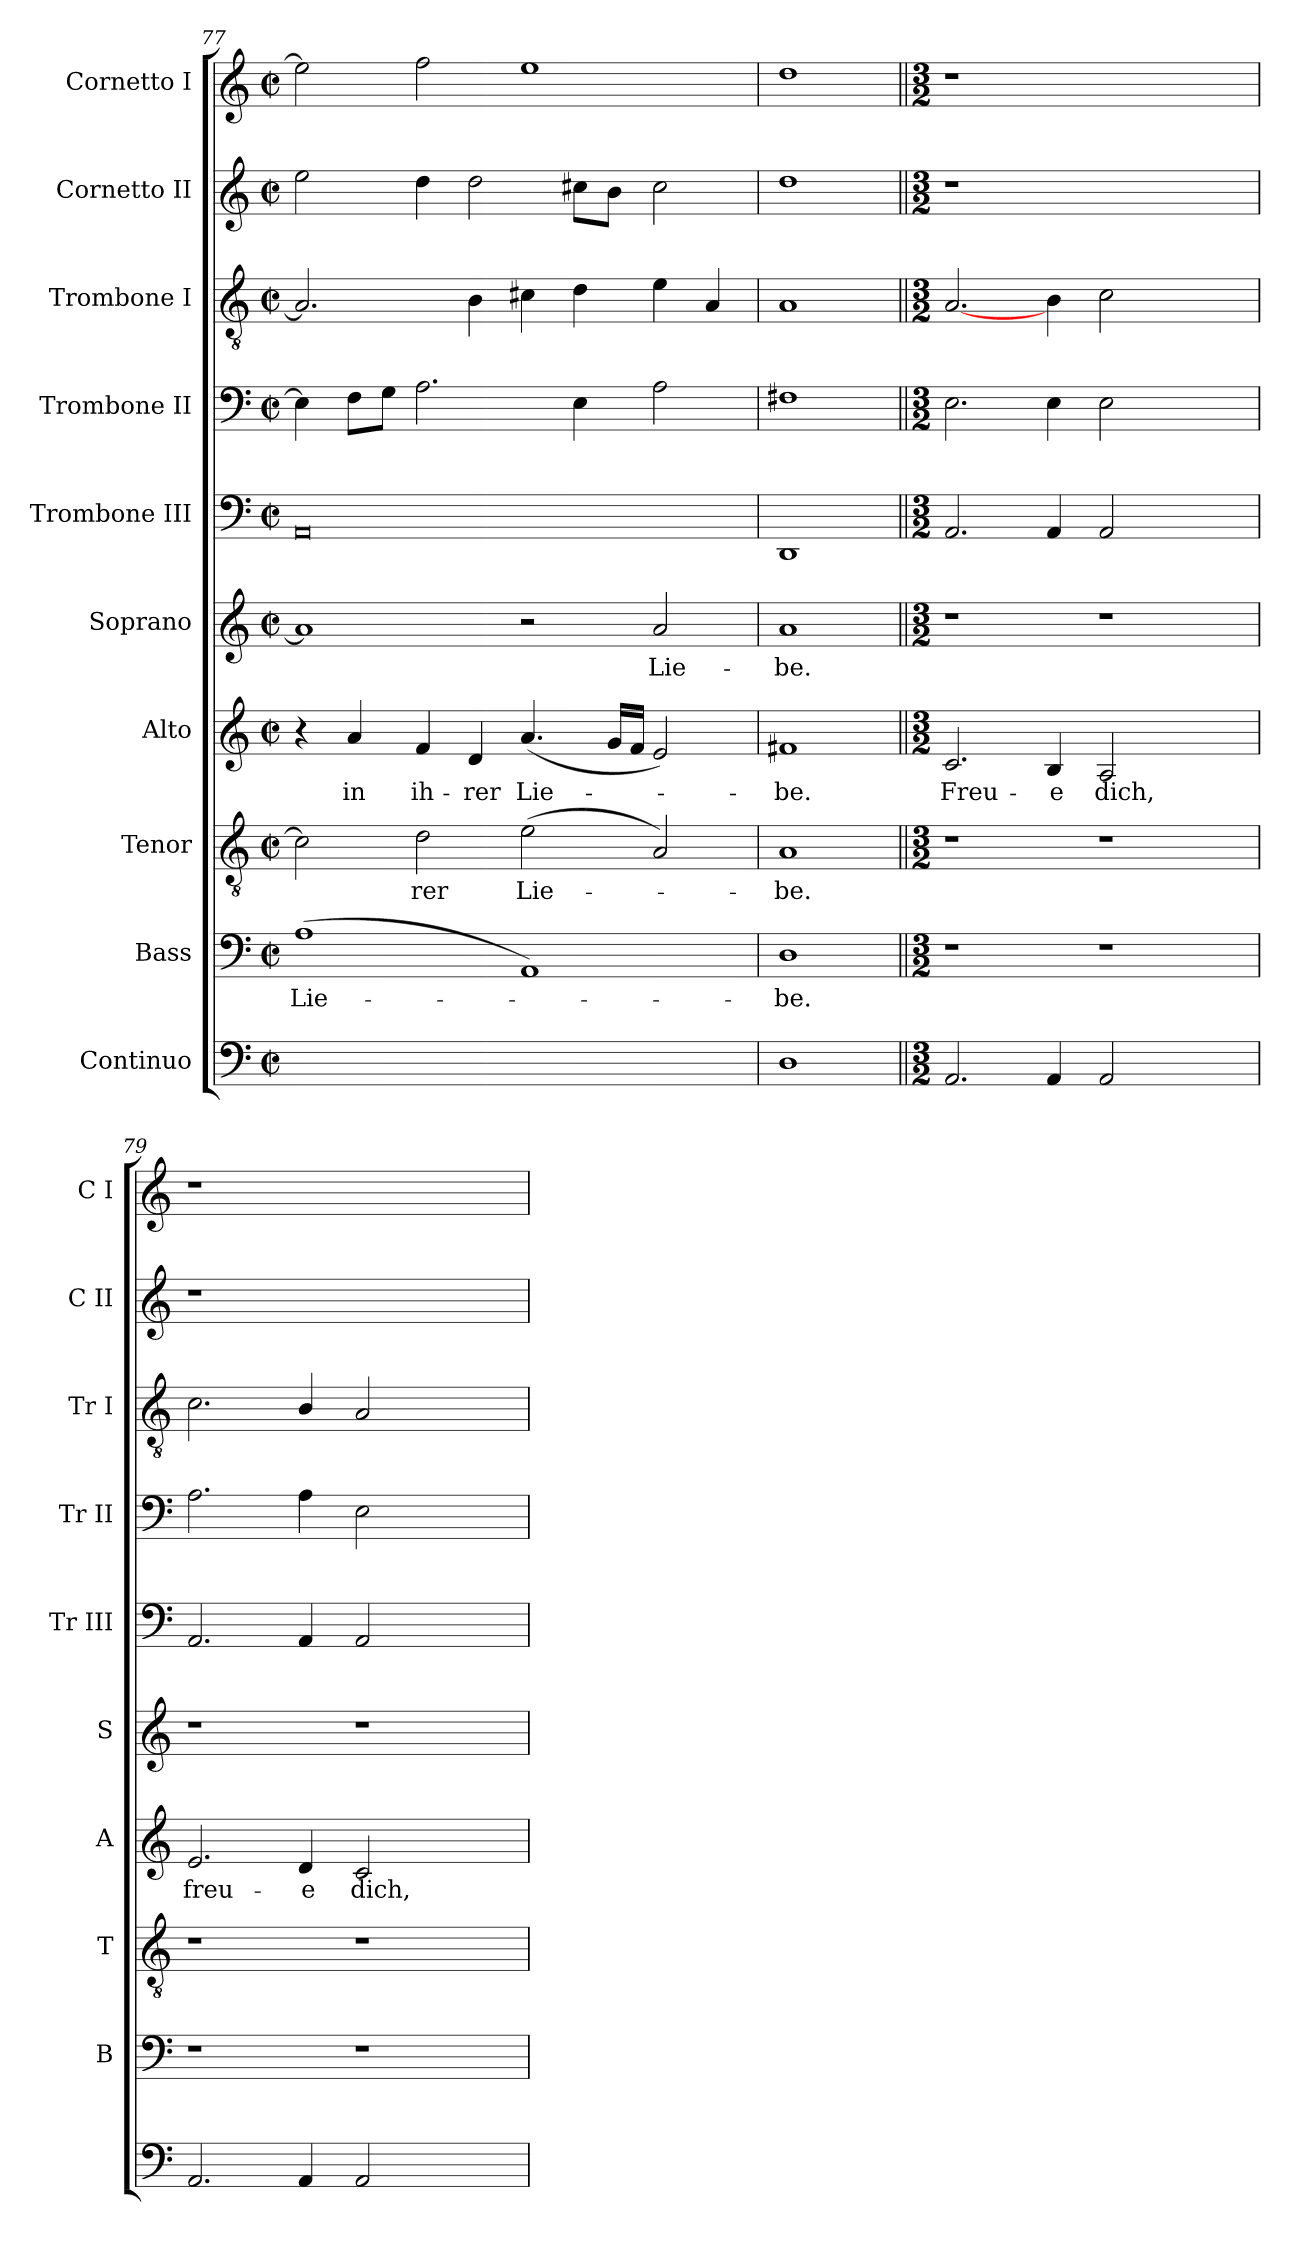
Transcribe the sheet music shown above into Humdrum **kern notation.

**kern	**text	**kern	**text	**kern	**text	**kern	**text	**kern	**text	**kern	**kern	**kern	**kern	**kern
*part10	*part10	*part9	*part9	*part8	*part8	*part7	*part7	*part6	*part6	*part5	*part4	*part3	*part2	*part1
*staff10	*staff10	*staff9	*staff9	*staff8	*staff8	*staff7	*staff7	*staff6	*staff6	*staff5	*staff4	*staff3	*staff2	*staff1
*I"Continuo	*	*I"Bass	*	*I"Tenor	*	*I"Alto	*	*I"Soprano	*	*I"Trombone III	*I"Trombone II	*I"Trombone I	*I"Cornetto II	*I"Cornetto I
*	*	*I'B	*	*I'T	*	*I'A	*	*I'S	*	*I'Tr III	*I'Tr II	*I'Tr I	*I'C II	*I'C I
*clefF4	*	*clefF4	*	*clefGv2	*	*clefG2	*	*clefG2	*	*clefF4	*clefF4	*clefGv2	*clefG2	*clefG2
*k[]	*	*k[]	*	*k[]	*	*k[]	*	*k[]	*	*k[]	*k[]	*k[]	*k[]	*k[]
*C:	*	*C:	*	*C:	*	*C:	*	*C:	*	*C:	*C:	*C:	*C:	*C:
*M4/2	*	*M4/2	*	*M4/2	*	*M4/2	*	*M4/2	*	*M4/2	*M4/2	*M4/2	*M4/2	*M4/2
*met(c|)	*	*met(c|)	*	*met(c|)	*	*met(c|)	*	*met(c|)	*	*met(c|)	*met(c|)	*met(c|)	*met(c|)	*met(c|)
=77	=77	=77	=77	=77	=77	=77	=77	=77	=77	=77	=77	=77	=77	=77
!	!	!	!LO:LY:b	!	!	!	!	!	!	!	!	!	!	!
[2AAyy	.	(<1A	Lie-	2c#]	.	4r	.	1a]	.	0AA	4E]	2.A]	2ee	2ee]
!	!	!	!	!	!	!	!LO:LY:b	!	!	!	!	!	!	!
.	.	.	.	.	.	4a	in	.	.	.	8FL	.	.	.
.	.	.	.	.	.	.	.	.	.	.	8GJ	.	.	.
!	!LO:LY:b	!	!	!	!LO:LY:b	!	!LO:LY:b	!	!	!	!	!	!	!
1AAyy_	4	.	.	2d	rer	4f	ih-	.	.	.	2.A	.	4dd	2ff
!	!	!	!	!	!	!	!LO:LY:b	!	!	!	!	!	!	!
.	.	.	.	.	.	4d	-rer	.	.	.	.	4B	2dd	.
!	!	!	!	!	!LO:LY:b	!	!LO:LY:b	!	!	!	!	!	!	!
.	.	1AA)	.	(<2e	Lie-	(<4.a	Lie-	2r	.	.	.	4c#X	.	1ee
.	.	.	.	.	.	.	.	.	.	.	4E	4d	8cc#XL	.
.	.	.	.	.	.	16gLL	.	.	.	.	.	.	8bJ	.
.	.	.	.	.	.	16fJJ	.	.	.	.	.	.	.	.
!	!	!	!	!	!	!	!	!	!LO:LY:b	!	!	!	!	!
2AAyy]	.	.	.	2A)	.	2e)	.	2a	Lie-	.	2A	4e	2cc#	.
.	.	.	.	.	.	.	.	.	.	.	.	4A	.	.
=78	=78	=78	=78	=78	=78	=78	=78	=78	=78	=78	=78	=78	=78	=78
!	!	!	!LO:LY:b	!	!LO:LY:b	!	!LO:LY:b	!	!LO:LY:b	!	!	!	!	!
1D	.	1D	be.	1A	be.	1f#X	be.	1a	-be.	1DD	1F#X	1A	1dd	1dd
=79||	=79||	=79||	=79||	=79||	=79||	=79||	=79||	=79||	=79||	=79||	=79||	=79||	=79||	=79||
*M3/2	*	*M3/2	*	*M3/2	*	*M3/2	*	*M3/2	*	*M3/2	*M3/2	*M3/2	*M3/2	*M3/2
!	!	!	!	!	!	!	!LO:LY:b	!	!	!	!	!	!LO:N:vis=1	!LO:N:vis=1
2.AA	.	1r	.	1r	.	2.c	Freu-	1r	.	2.AA	2.E	[2.A	1.r	1.r
!	!	!	!	!	!	!	!LO:LY:b	!	!	!	!	!	!	!
4AA	.	.	.	.	.	4B	-e	.	.	4AA	4E	4B	.	.
!	!	!	!	!	!	!	!LO:LY:b	!	!	!	!	!	!	!
2AA	.	1r	.	1r	.	2A	dich,	1r	.	2AA	2E	2c	.	.
2ryy	.	.	.	.	.	2ryy	.	.	.	2ryy	2ryy	2ryy	2ryy	2ryy
=79A	=79A	=79A	=79A	=79A	=79A	=79A	=79A	=79A	=79A	=79A	=79A	=79A	=79A	=79A
!	!	!	!	!	!	!	!LO:LY:b	!	!	!	!	!	!LO:N:vis=1	!LO:N:vis=1
2.AA	.	1r	.	1r	.	2.e	freu-	1r	.	2.AA	2.A	2.c	1.r	1.r
!	!	!	!	!	!	!	!LO:LY:b	!	!	!	!	!	!	!
4AA	.	.	.	.	.	4d	-e	.	.	4AA	4A	4B/	.	.
!	!	!	!	!	!	!	!LO:LY:b	!	!	!	!	!	!	!
2AA	.	1r	.	1r	.	2c	dich,	1r	.	2AA	2E	2A	.	.
2ryy	.	.	.	.	.	2ryy	.	.	.	2ryy	2ryy	2ryy	2ryy	2ryy
=	=	=	=	=	=	=	=	=	=	=	=	=	=	=
*-	*-	*-	*-	*-	*-	*-	*-	*-	*-	*-	*-	*-	*-	*-
